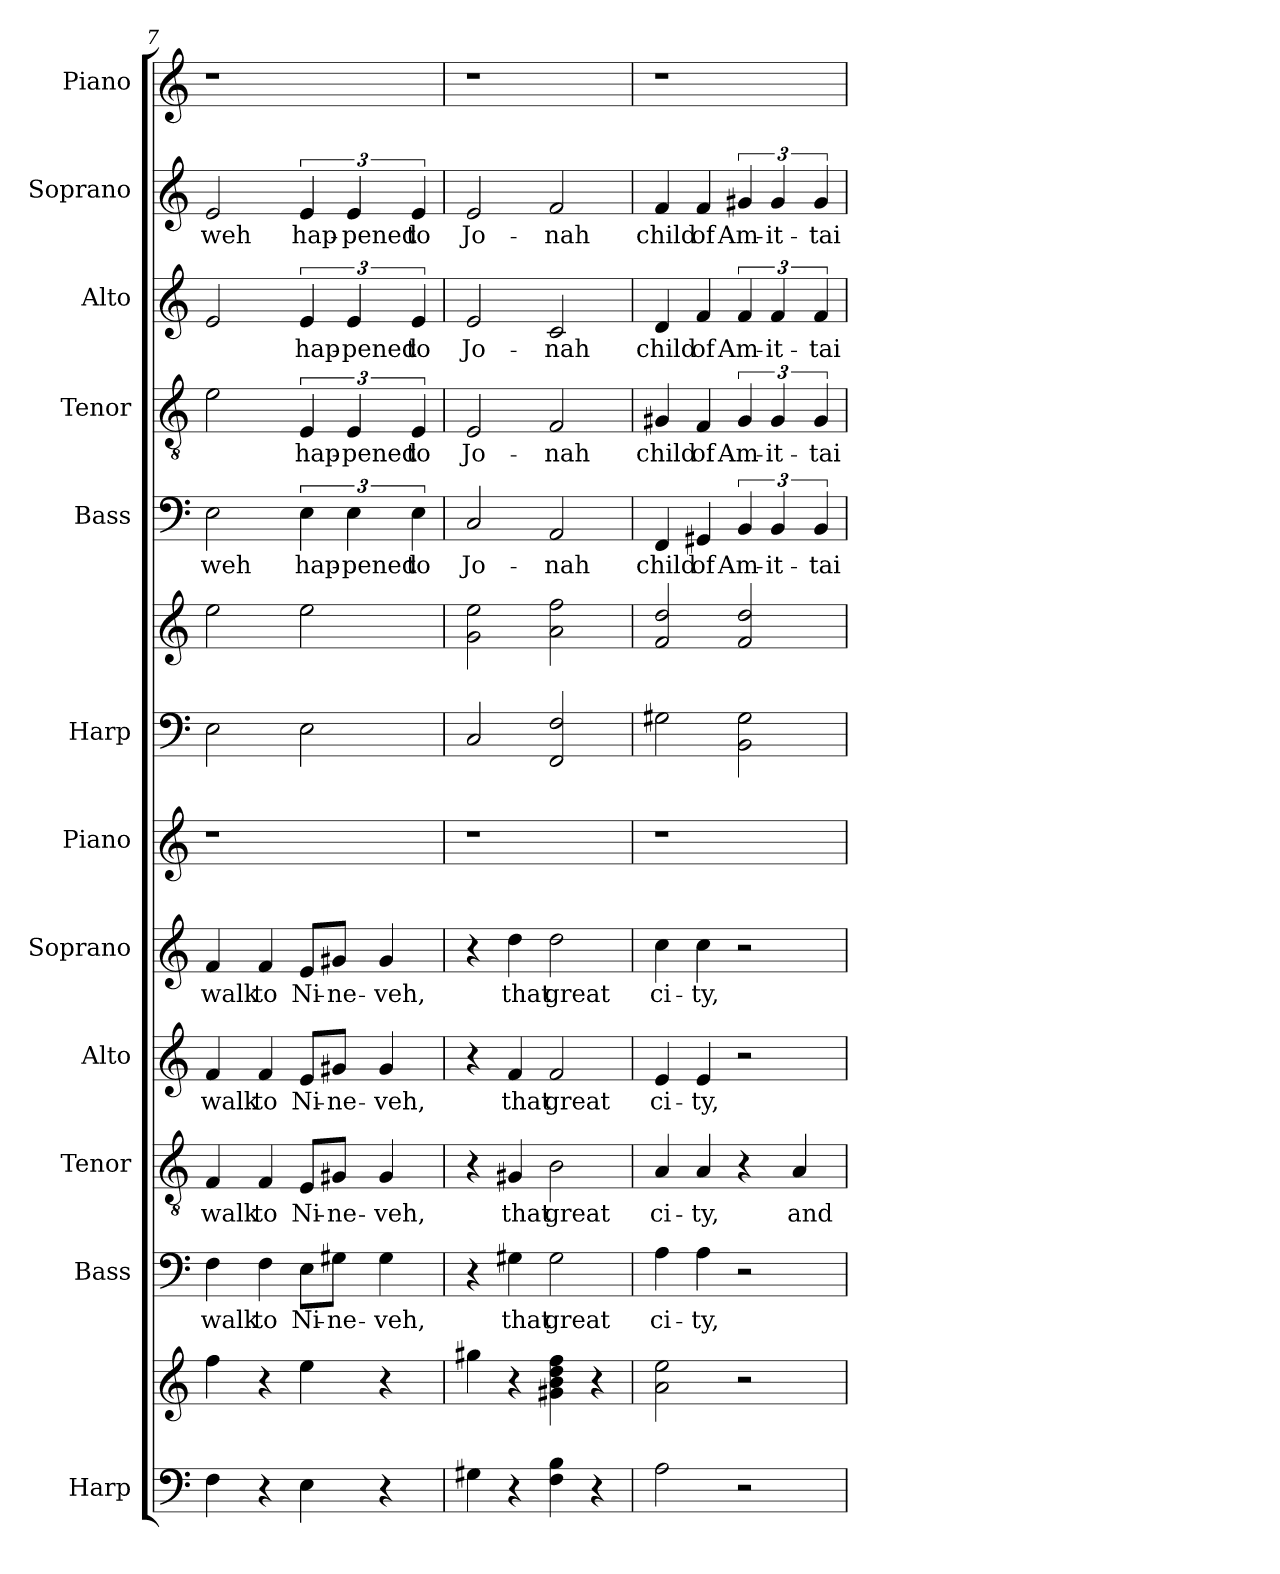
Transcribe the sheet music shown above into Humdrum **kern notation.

**kern	**kern	**kern	**text	**kern	**text	**kern	**text	**kern	**text	**kern	**kern	**kern	**kern	**text	**kern	**text	**kern	**text	**kern	**text	**kern
*part12	*part12	*part11	*part11	*part10	*part10	*part9	*part9	*part8	*part8	*part7	*part6	*part6	*part5	*part5	*part4	*part4	*part3	*part3	*part2	*part2	*part1
*staff14	*staff13	*staff12	*staff12	*staff11	*staff11	*staff10	*staff10	*staff9	*staff9	*staff8	*staff7	*staff6	*staff5	*staff5	*staff4	*staff4	*staff3	*staff3	*staff2	*staff2	*staff1
*I"Harp	*	*I"Bass	*	*I"Tenor	*	*I"Alto	*	*I"Soprano	*	*I"Piano	*I"Harp	*	*I"Bass	*	*I"Tenor	*	*I"Alto	*	*I"Soprano	*	*I"Piano
*I'Hrp.	*	*I'B.	*	*I'T.	*	*I'A.	*	*I'S.	*	*I'Pno	*I'Hrp.	*	*I'B.	*	*I'T.	*	*I'A.	*	*I'S.	*	*I'Pno
*clefF4	*clefG2	*clefF4	*	*clefGv2	*	*clefG2	*	*clefG2	*	*clefG2	*clefF4	*clefG2	*clefF4	*	*clefGv2	*	*clefG2	*	*clefG2	*	*clefG2
*k[]	*k[]	*k[]	*	*k[]	*	*k[]	*	*k[]	*	*k[]	*k[]	*k[]	*k[]	*	*k[]	*	*k[]	*	*k[]	*	*k[]
=7	=7	=7	=7	=7	=7	=7	=7	=7	=7	=7	=7	=7	=7	=7	=7	=7	=7	=7	=7	=7	=7
!	!	!	!LO:LY:b	!	!LO:LY:b	!	!LO:LY:b	!	!LO:LY:b	!	!	!	!	!LO:LY:b	!	!	!	!	!	!LO:LY:b	!
4F\	4ff\	4F\	walk	4F/	walk	4f/	walk	4f/	walk	1r	2E\	2ee\	2E\	-weh	2e\	.	2e/	.	2e/	-weh	1r
!	!	!	!LO:LY:b	!	!LO:LY:b	!	!LO:LY:b	!	!LO:LY:b	!	!	!	!	!	!	!	!	!	!	!	!
4r	4r	4F\	to	4F/	to	4f/	to	4f/	to	.	.	.	.	.	.	.	.	.	.	.	.
!	!	!	!LO:LY:b	!	!LO:LY:b	!	!LO:LY:b	!	!LO:LY:b	!	!	!	!	!LO:LY:b	!	!LO:LY:b	!	!LO:LY:b	!	!LO:LY:b	!
4E\	4ee\	8E\L	Ni-	8E/L	Ni-	8e/L	Ni-	8e/L	Ni-	.	2E\	2ee\	6E\	hap-	6E/	hap-	6e/	hap-	6e/	hap-	.
!	!	!	!LO:LY:b	!	!LO:LY:b	!	!LO:LY:b	!	!LO:LY:b	!	!	!	!	!	!	!	!	!	!	!	!
.	.	8G#X\J	-ne-	8G#X/J	-ne-	8g#X/J	-ne-	8g#X/J	-ne-	.	.	.	.	.	.	.	.	.	.	.	.
!	!	!	!	!	!	!	!	!	!	!	!	!	!	!LO:LY:b	!	!LO:LY:b	!	!LO:LY:b	!	!LO:LY:b	!
.	.	.	.	.	.	.	.	.	.	.	.	.	6E\	-pened	6E/	-pened	6e/	-pened	6e/	-pened	.
!	!	!	!LO:LY:b	!	!LO:LY:b	!	!LO:LY:b	!	!LO:LY:b	!	!	!	!	!	!	!	!	!	!	!	!
4r	4r	4G#\	-veh,	4G#/	-veh,	4g#/	-veh,	4g#/	-veh,	.	.	.	.	.	.	.	.	.	.	.	.
!	!	!	!	!	!	!	!	!	!	!	!	!	!	!LO:LY:b	!	!LO:LY:b	!	!LO:LY:b	!	!LO:LY:b	!
.	.	.	.	.	.	.	.	.	.	.	.	.	6E\	to	6E/	to	6e/	to	6e/	to	.
!!LO:LB:g=z
=8	=8	=8	=8	=8	=8	=8	=8	=8	=8	=8	=8	=8	=8	=8	=8	=8	=8	=8	=8	=8	=8
!	!	!	!	!	!	!	!	!	!	!	!	!	!	!LO:LY:b	!	!LO:LY:b	!	!LO:LY:b	!	!LO:LY:b	!
4G#X\	4gg#X\	4r	.	4r	.	4r	.	4r	.	1r	2C/	2g\ 2ee\	2C/	Jo-	2E/	Jo-	2e/	Jo-	2e/	Jo-	1r
!	!	!	!LO:LY:b	!	!LO:LY:b	!	!LO:LY:b	!	!LO:LY:b	!	!	!	!	!	!	!	!	!	!	!	!
4r	4r	4G#X\	that	4G#X/	that	4f/	that	4dd\	that	.	.	.	.	.	.	.	.	.	.	.	.
!	!	!	!LO:LY:b	!	!LO:LY:b	!	!LO:LY:b	!	!LO:LY:b	!	!	!	!	!LO:LY:b	!	!LO:LY:b	!	!LO:LY:b	!	!LO:LY:b	!
4F\ 4B\	4g#X\ 4b\ 4dd\ 4ff\	2G#\	great	2B\	great	2f/	great	2dd\	great	.	2FF/ 2F/	2a\ 2ff\	2AA/	-nah	2F/	-nah	2c/	-nah	2f/	-nah	.
4r	4r	.	.	.	.	.	.	.	.	.	.	.	.	.	.	.	.	.	.	.	.
=9	=9	=9	=9	=9	=9	=9	=9	=9	=9	=9	=9	=9	=9	=9	=9	=9	=9	=9	=9	=9	=9
!	!	!	!LO:LY:b	!	!LO:LY:b	!	!LO:LY:b	!	!LO:LY:b	!	!	!	!	!LO:LY:b	!	!LO:LY:b	!	!LO:LY:b	!	!LO:LY:b	!
2A\	2a\ 2ee\	4A\	ci-	4A/	ci-	4e/	ci-	4cc\	ci-	1r	2G#X\	2f/ 2dd/	4FF/	child	4G#X/	child	4d/	child	4f/	child	1r
!	!	!	!LO:LY:b	!	!LO:LY:b	!	!LO:LY:b	!	!LO:LY:b	!	!	!	!	!LO:LY:b	!	!LO:LY:b	!	!LO:LY:b	!	!LO:LY:b	!
.	.	4A\	-ty,	4A/	-ty,	4e/	-ty,	4cc\	-ty,	.	.	.	4GG#X/	of	4F/	of	4f/	of	4f/	of	.
!	!	!	!	!	!	!	!	!	!	!	!	!	!	!LO:LY:b	!	!LO:LY:b	!	!LO:LY:b	!	!LO:LY:b	!
2r	2r	2r	.	4r	.	2r	.	2r	.	.	2BB\ 2G#\	2f/ 2dd/	6BB/	Am-	6G#/	Am-	6f/	Am-	6g#X/	Am-	.
!	!	!	!	!	!	!	!	!	!	!	!	!	!	!LO:LY:b	!	!LO:LY:b	!	!LO:LY:b	!	!LO:LY:b	!
.	.	.	.	.	.	.	.	.	.	.	.	.	6BB/	-it-	6G#/	-it-	6f/	-it-	6g#/	-it-	.
!	!	!	!	!	!LO:LY:b	!	!	!	!	!	!	!	!	!	!	!	!	!	!	!	!
.	.	.	.	4A/	and	.	.	.	.	.	.	.	.	.	.	.	.	.	.	.	.
!	!	!	!	!	!	!	!	!	!	!	!	!	!	!LO:LY:b	!	!LO:LY:b	!	!LO:LY:b	!	!LO:LY:b	!
.	.	.	.	.	.	.	.	.	.	.	.	.	6BB/	-tai	6G#/	-tai	6f/	-tai	6g#/	-tai	.
=	=	=	=	=	=	=	=	=	=	=	=	=	=	=	=	=	=	=	=	=	=
*-	*-	*-	*-	*-	*-	*-	*-	*-	*-	*-	*-	*-	*-	*-	*-	*-	*-	*-	*-	*-	*-
